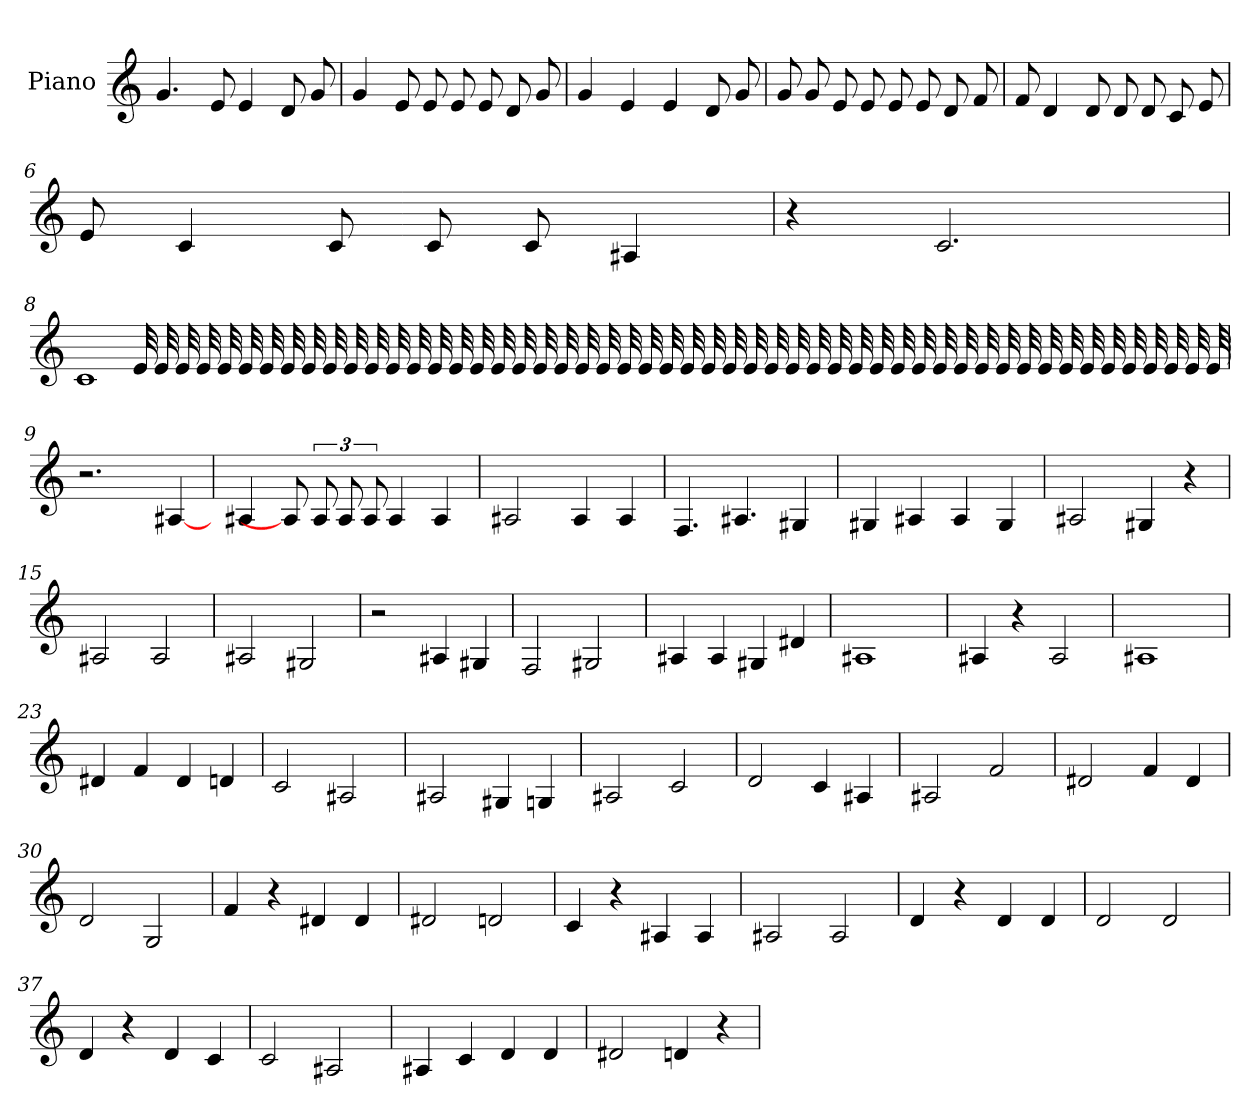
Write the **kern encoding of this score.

**kern
*part1
*staff1
*I"Piano
*I'Pno.
=1
4.g
8e
4e
8d
8g
=2
4g
8e
8e
8e
8e
8d
8g
=3
4g
4e
4e
8d
8g
=4
8g
8g
8e
8e
8e
8e
8d
8f
=5
8f
4d
8d
8d
8d
8c
8e
=6
8e
4c
8c
8c
8c
4A#
=7
4r
2.c
=8
1c
32CCCCC
32CCCCC
32CCCCC
32CCCCC
32CCCCC
32CCCCC
32CCCCC
32CCCCC
32CCCCC
32CCCCC
32CCCCC
32CCCCC
32CCCCC
32CCCCC
32CCCCC
32CCCCC
32CCCCC
32CCCCC
32CCCCC
32CCCCC
32CCCCC
32CCCCC
32CCCCC
32CCCCC
32CCCCC
32CCCCC
32CCCCC
32CCCCC
32CCCCC
32CCCCC
32CCCCC
32CCCCC
32CCCCC
32CCCCC
32CCCCC
32CCCCC
32CCCCC
32CCCCC
32CCCCC
32CCCCC
32CCCCC
32CCCCC
32CCCCC
32CCCCC
32CCCCC
32CCCCC
32CCCCC
32CCCCC
32CCCCC
32CCCCC
32CCCCC
32CCCCC
=9
2.r
[4A#
=10
4A#
8A#]
12A#
12A#
12A#
4A#
4A#
=11
2A#
4A#
4A#
=12
4.F
4.A#
4G#
=13
4G#
4A#
4A#
4G#
=14
2A#
4G#
4r
=15
2A#
2A#
=16
2A#
2G#
=17
2r
4A#
4G#
=18
2F
2G#
=19
4A#
4A#
4G#
4d#
=20
1A#
=21
4A#
4r
2A#
=22
1A#
=23
4d#
4f
4d#
4d
=24
2c
2A#
=25
2A#
4G#
4G
=26
2A#
2c
=27
2d
4c
4A#
=28
2A#
2f
=29
2d#
4f
4d#
=30
2d
2G
=31
4f
4r
4d#
4d#
=32
2d#
2d
=33
4c
4r
4A#
4A#
=34
2A#
2A#
=35
4d
4r
4d
4d
=36
2d
2d
=37
4d
4r
4d
4c
=38
2c
2A#
=39
4A#
4c
4d
4d
=40
2d#
4d
4r
=
*-
